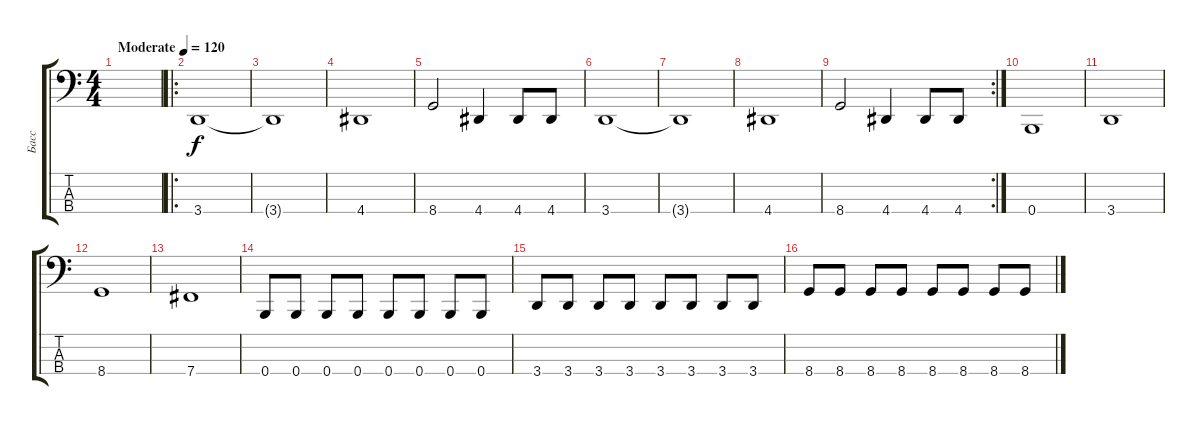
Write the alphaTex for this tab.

\track ("Басс" "Басс") {instrument electricbassfinger}
\staff {score tabs}
\tuning (D2 A1 E1 B0) {hide}
\ts (4 4)
\tempo (120 "Moderate")
\clef f4
\ks c
|
\ro
3.4.1 |
3.4{t}.1 |
4.4.1 |
8.4.2 4.4.4 4.4.8 4.4.8 |
3.4.1 |
3.4{t}.1 |
4.4.1 |
\rc 2
8.4.2 4.4.4 4.4.8 4.4.8 |
0.4.1 |
3.4.1 |
8.4.1 |
7.4.1 |
0.4.8 0.4.8 0.4.8 0.4.8 0.4.8 0.4.8 0.4.8 0.4.8 |
3.4.8 3.4.8 3.4.8 3.4.8 3.4.8 3.4.8 3.4.8 3.4.8 |
8.4.8 8.4.8 8.4.8 8.4.8 8.4.8 8.4.8 8.4.8 8.4.8
